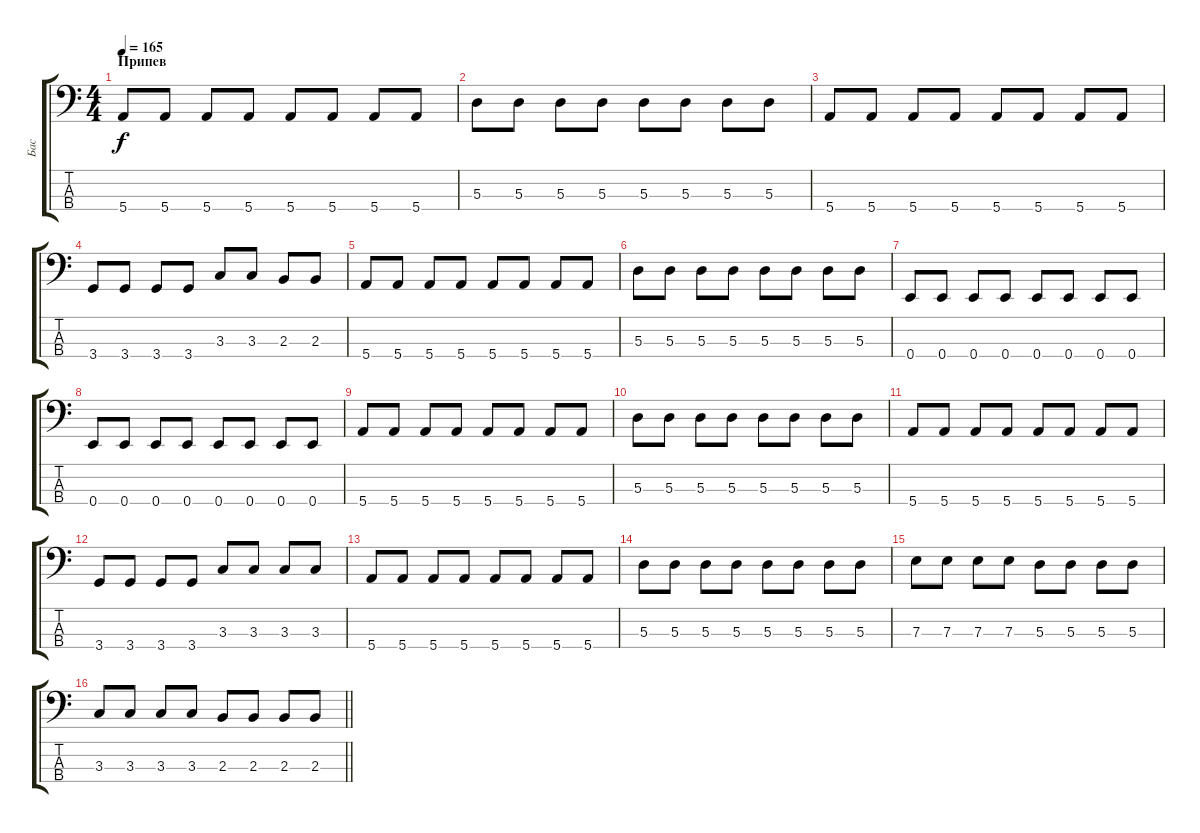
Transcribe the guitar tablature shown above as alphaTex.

\track ("Бас" "Бас") {instrument electricbassfinger}
\staff {score tabs}
\tuning (G2 D2 A1 E1) {hide}
\ts (4 4)
\section ("" "Припев")
\tempo 165
\clef f4
\ks c
5.4.8{dy f} 5.4.8 5.4.8 5.4.8 5.4.8 5.4.8 5.4.8 5.4.8 |
5.3.8 5.3.8 5.3.8 5.3.8 5.3.8 5.3.8 5.3.8 5.3.8 |
5.4.8 5.4.8 5.4.8 5.4.8 5.4.8 5.4.8 5.4.8 5.4.8 |
3.4.8 3.4.8 3.4.8 3.4.8 3.3.8 3.3.8 2.3.8 2.3.8 |
5.4.8 5.4.8 5.4.8 5.4.8 5.4.8 5.4.8 5.4.8 5.4.8 |
5.3.8 5.3.8 5.3.8 5.3.8 5.3.8 5.3.8 5.3.8 5.3.8 |
0.4.8 0.4.8 0.4.8 0.4.8 0.4.8 0.4.8 0.4.8 0.4.8 |
0.4.8 0.4.8 0.4.8 0.4.8 0.4.8 0.4.8 0.4.8 0.4.8 |
5.4.8 5.4.8 5.4.8 5.4.8 5.4.8 5.4.8 5.4.8 5.4.8 |
5.3.8 5.3.8 5.3.8 5.3.8 5.3.8 5.3.8 5.3.8 5.3.8 |
5.4.8 5.4.8 5.4.8 5.4.8 5.4.8 5.4.8 5.4.8 5.4.8 |
3.4.8 3.4.8 3.4.8 3.4.8 3.3.8 3.3.8 3.3.8 3.3.8 |
5.4.8 5.4.8 5.4.8 5.4.8 5.4.8 5.4.8 5.4.8 5.4.8 |
5.3.8 5.3.8 5.3.8 5.3.8 5.3.8 5.3.8 5.3.8 5.3.8 |
7.3.8 7.3.8 7.3.8 7.3.8 5.3.8 5.3.8 5.3.8 5.3.8 |
\barLineRight lightlight
3.3.8 3.3.8 3.3.8 3.3.8 2.3.8 2.3.8 2.3.8 2.3.8
